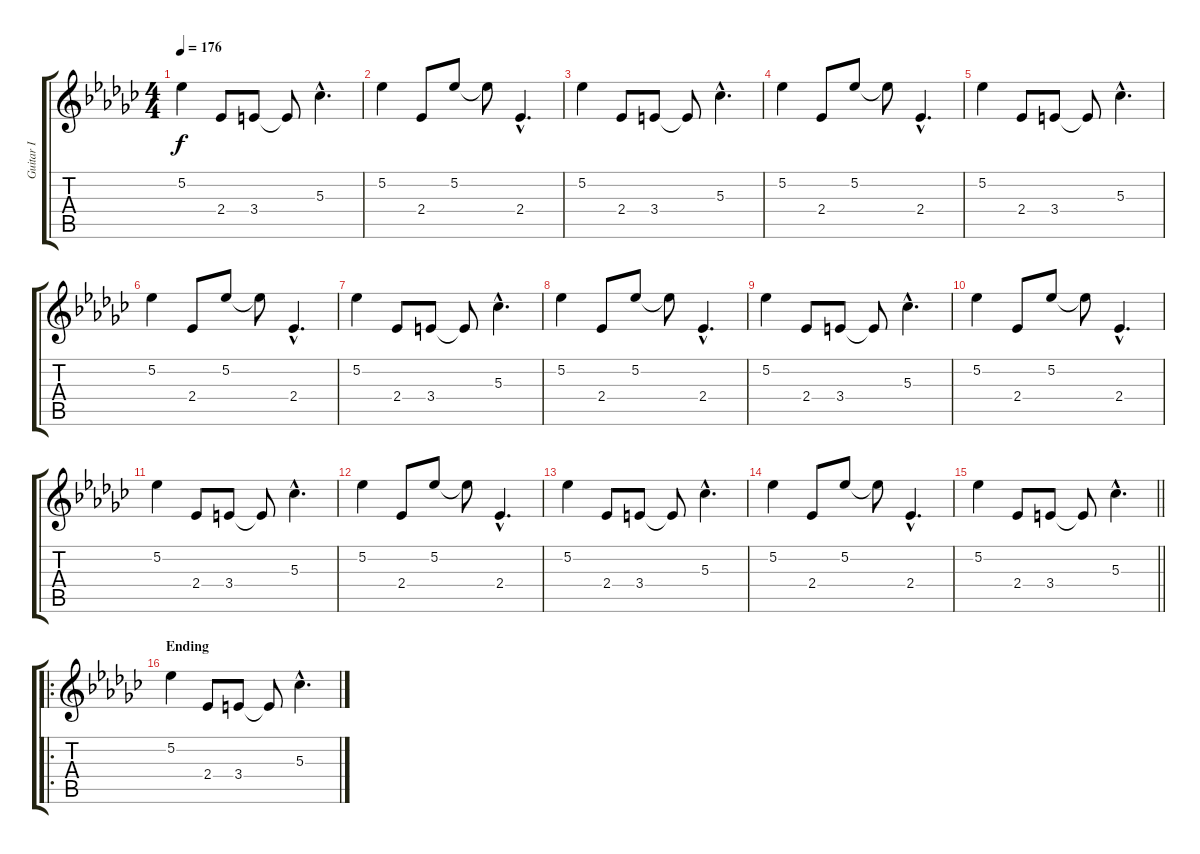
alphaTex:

\track ("Guitar I" "Guitar I") {instrument distortionguitar}
\staff {score tabs}
\tuning (Eb4 Bb3 Gb3 Db3 Ab2 Eb2) {hide}
\ts (4 4)
\tempo 176
\clef g2
\ks ebminor
5.2.4{dy f} 2.4.8 3.4.8 3.4{t}.8 5.3{hac}.4{d} |
5.2.4 2.4.8 5.2.8 5.2{t}.8 2.4{hac}.4{d} |
5.2.4 2.4.8 3.4.8 3.4{t}.8 5.3{hac}.4{d} |
5.2.4 2.4.8 5.2.8 5.2{t}.8 2.4{hac}.4{d} |
5.2.4 2.4.8 3.4.8 3.4{t}.8 5.3{hac}.4{d} |
5.2.4 2.4.8 5.2.8 5.2{t}.8 2.4{hac}.4{d} |
5.2.4 2.4.8 3.4.8 3.4{t}.8 5.3{hac}.4{d} |
5.2.4 2.4.8 5.2.8 5.2{t}.8 2.4{hac}.4{d} |
5.2.4 2.4.8 3.4.8 3.4{t}.8 5.3{hac}.4{d} |
5.2.4 2.4.8 5.2.8 5.2{t}.8 2.4{hac}.4{d} |
5.2.4 2.4.8 3.4.8 3.4{t}.8 5.3{hac}.4{d} |
5.2.4 2.4.8 5.2.8 5.2{t}.8 2.4{hac}.4{d} |
5.2.4 2.4.8 3.4.8 3.4{t}.8 5.3{hac}.4{d} |
5.2.4 2.4.8 5.2.8 5.2{t}.8 2.4{hac}.4{d} |
\barLineRight lightlight
5.2.4 2.4.8 3.4.8 3.4{t}.8 5.3{hac}.4{d} |
\ro
\section ("" "Ending")
5.2.4 2.4.8 3.4.8 3.4{t}.8 5.3{hac}.4{d}
